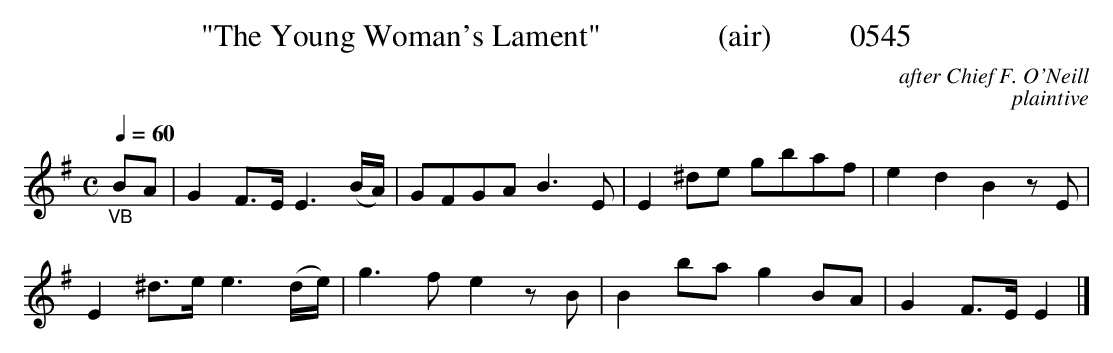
X:1
T:"The Young Woman's Lament"               (air)          0545
C:after Chief F. O'Neill
C:plaintive
Q:1/4=60
M:C
L:1/8
K:G
"_VB"BA|G2F3/2E/2 E3(B/2A/2)|GFGA B3E|E2^de gbaf|e2d2B2zE|
E2^d3/2e/2 e3(d/2e/2)|g3f e2zB|B2ba g2BA|G2F3/2E/2 E2|]
